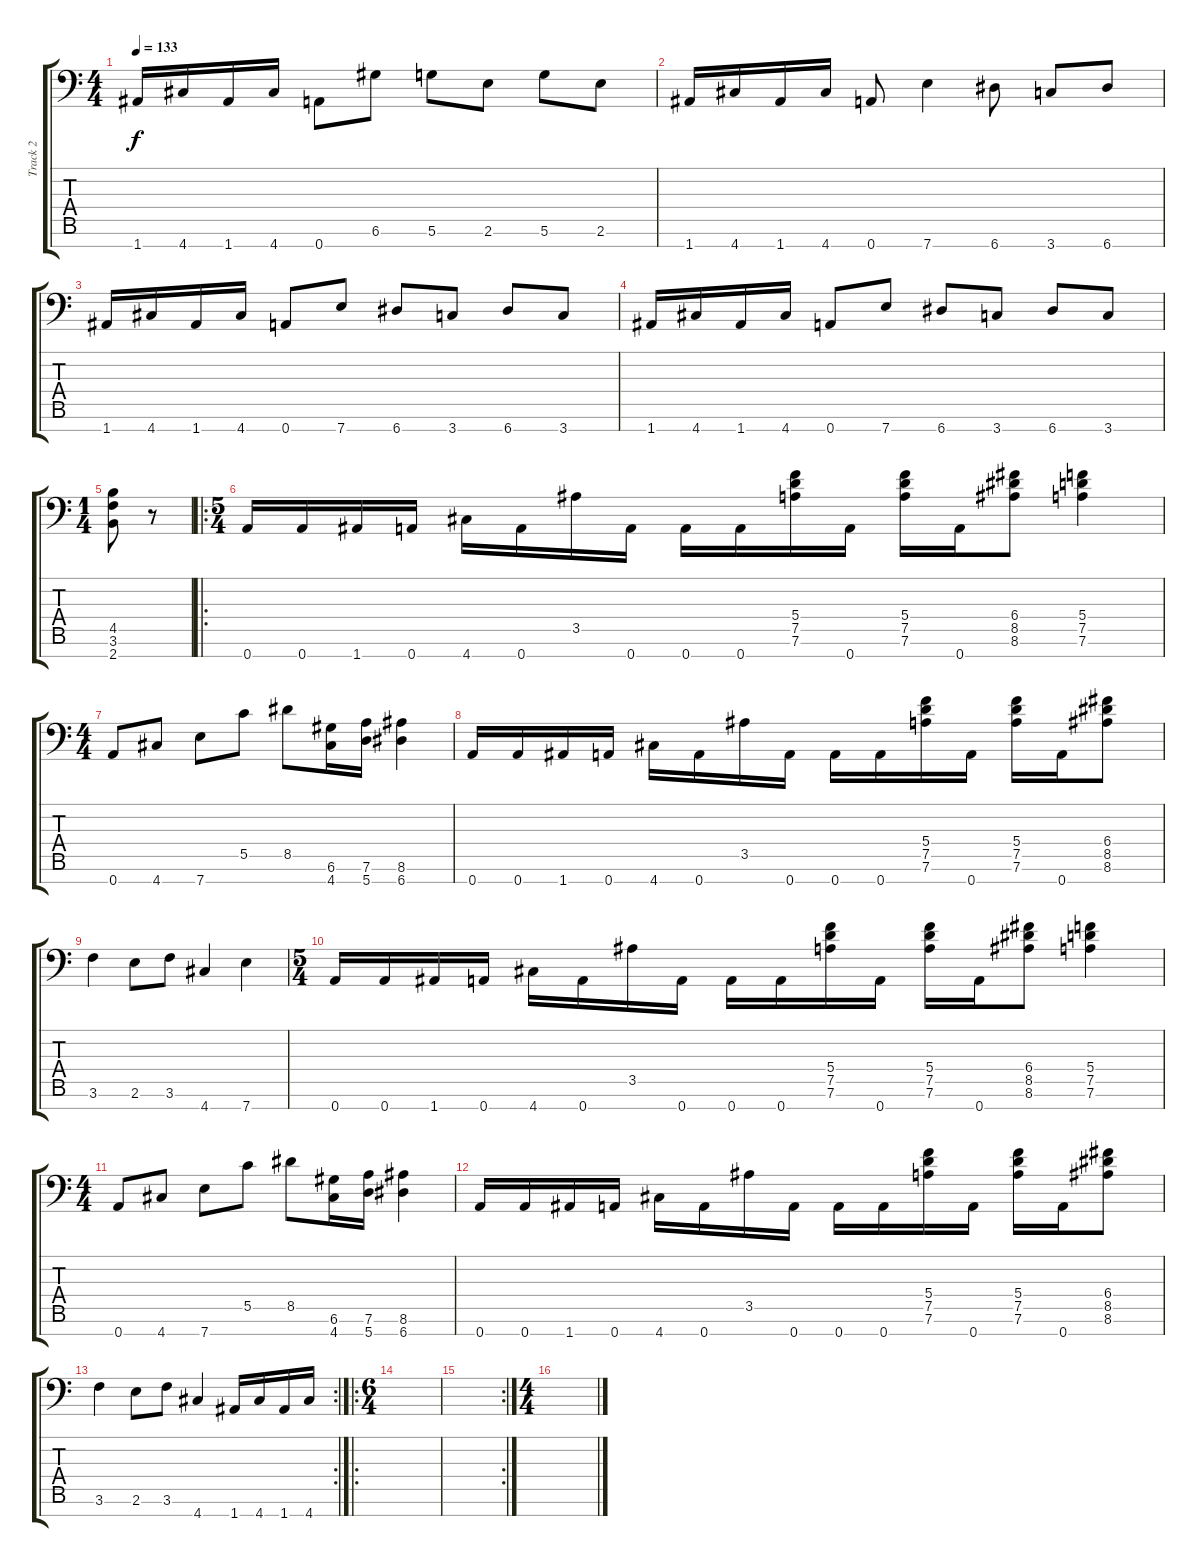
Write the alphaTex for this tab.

\track ("Track 2" "Track 2") {instrument distortionguitar}
\staff {score tabs}
\tuning (D4 A3 F3 C3 G2 D2 A1) {hide}
\ts (4 4)
\tempo 133
\clef f4
\ks c
1.7.16{dy f} 4.7.16 1.7.16 4.7.16 0.7.8 6.6.8 5.6.8 2.6.8 5.6.8 2.6.8 |
1.7.16 4.7.16 1.7.16 4.7.16 0.7.8 7.7.4 6.7.8 3.7.8 6.7.8 |
1.7.16 4.7.16 1.7.16 4.7.16 0.7.8 7.7.8 6.7.8 3.7.8 6.7.8 3.7.8 |
1.7.16 4.7.16 1.7.16 4.7.16 0.7.8 7.7.8 6.7.8 3.7.8 6.7.8 3.7.8 |
\ts (1 4)
(4.5 3.6 2.7).8 r.8 |
\ro
\ts (5 4)
0.7.16 0.7.16 1.7.16 0.7.16 4.7.16 0.7.16 3.5.16 0.7.16 0.7.16 0.7.16 (5.4 7.5 7.6).16 0.7.16 (5.4 7.5 7.6).16 0.7.16 (6.4 8.5 8.6).8 (5.4 7.5 7.6).4 |
\ts (4 4)
0.7.8 4.7.8 7.7.8 5.5.8 8.5.8 (6.6 4.7).16 (7.6 5.7).16 (8.6 6.7).4 |
0.7.16 0.7.16 1.7.16 0.7.16 4.7.16 0.7.16 3.5.16 0.7.16 0.7.16 0.7.16 (5.4 7.5 7.6).16 0.7.16 (5.4 7.5 7.6).16 0.7.16 (6.4 8.5 8.6).8 |
3.6.4 2.6.8 3.6.8 4.7.4 7.7.4 |
\ts (5 4)
0.7.16 0.7.16 1.7.16 0.7.16 4.7.16 0.7.16 3.5.16 0.7.16 0.7.16 0.7.16 (5.4 7.5 7.6).16 0.7.16 (5.4 7.5 7.6).16 0.7.16 (6.4 8.5 8.6).8 (5.4 7.5 7.6).4 |
\ts (4 4)
0.7.8 4.7.8 7.7.8 5.5.8 8.5.8 (6.6 4.7).16 (7.6 5.7).16 (8.6 6.7).4 |
0.7.16 0.7.16 1.7.16 0.7.16 4.7.16 0.7.16 3.5.16 0.7.16 0.7.16 0.7.16 (5.4 7.5 7.6).16 0.7.16 (5.4 7.5 7.6).16 0.7.16 (6.4 8.5 8.6).8 |
\rc 2
3.6.4 2.6.8 3.6.8 4.7.4 1.7.16 4.7.16 1.7.16 4.7.16 |
\ro
\ts (6 4)
|
\rc 2
|
\ts (4 4)
